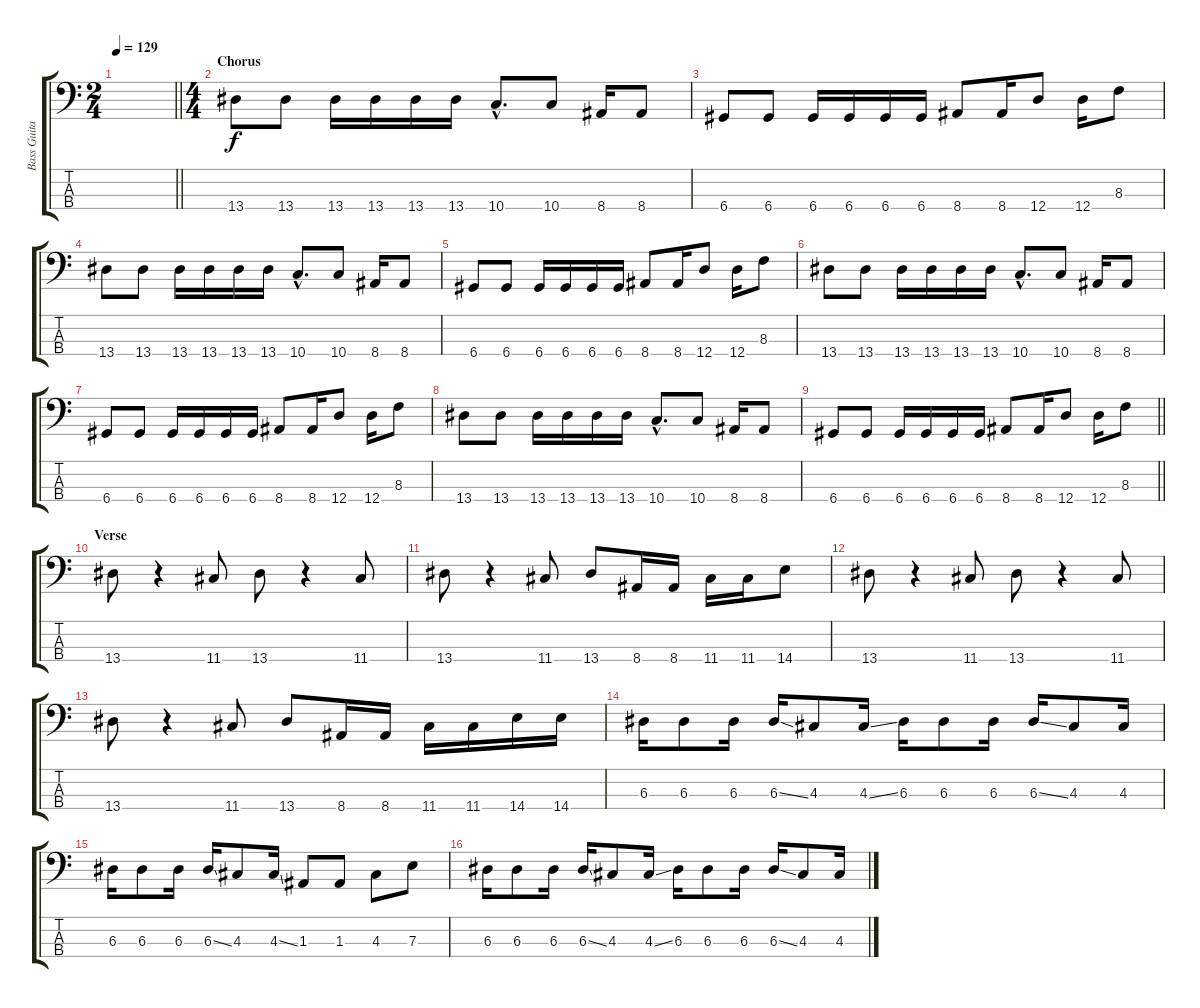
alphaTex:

\track ("Bass Guitar" "Bass Guita") {instrument electricbasspick}
\staff {score tabs}
\tuning (G2 D2 A1 D1) {hide}
\ts (2 4)
\tempo 129
\clef f4
\barLineRight lightlight
\ks c
|
\ts (4 4)
\section ("" "Chorus")
13.4.8 13.4.8 13.4.16 13.4.16 13.4.16 13.4.16 10.4{hac}.8{d} 10.4.8 8.4.16 8.4.8 |
6.4.8 6.4.8 6.4.16 6.4.16 6.4.16 6.4.16 8.4.8 8.4.16 12.4.8 12.4.16 8.3.8 |
13.4.8 13.4.8 13.4.16 13.4.16 13.4.16 13.4.16 10.4{hac}.8{d} 10.4.8 8.4.16 8.4.8 |
6.4.8 6.4.8 6.4.16 6.4.16 6.4.16 6.4.16 8.4.8 8.4.16 12.4.8 12.4.16 8.3.8 |
13.4.8 13.4.8 13.4.16 13.4.16 13.4.16 13.4.16 10.4{hac}.8{d} 10.4.8 8.4.16 8.4.8 |
6.4.8 6.4.8 6.4.16 6.4.16 6.4.16 6.4.16 8.4.8 8.4.16 12.4.8 12.4.16 8.3.8 |
13.4.8 13.4.8 13.4.16 13.4.16 13.4.16 13.4.16 10.4{hac}.8{d} 10.4.8 8.4.16 8.4.8 |
\barLineRight lightlight
6.4.8 6.4.8 6.4.16 6.4.16 6.4.16 6.4.16 8.4.8 8.4.16 12.4.8 12.4.16 8.3.8 |
\section ("" "Verse")
13.4.8 r.4 11.4.8 13.4.8 r.4 11.4.8 |
13.4.8 r.4 11.4.8 13.4.8 8.4.16 8.4.16 11.4.16 11.4.16 14.4.8 |
13.4.8 r.4 11.4.8 13.4.8 r.4 11.4.8 |
13.4.8 r.4 11.4.8 13.4.8 8.4.16 8.4.16 11.4.16 11.4.16 14.4.16 14.4.16 |
6.3.16 6.3.8 6.3.16 6.3{ss}.16 4.3.8 4.3{ss}.16 6.3.16 6.3.8 6.3.16 6.3{ss}.16 4.3.8 4.3.16 |
6.3.16 6.3.8 6.3.16 6.3{ss}.16 4.3.8 4.3{ss}.16 1.3.8 1.3.8 4.3.8 7.3.8 |
6.3.16 6.3.8 6.3.16 6.3{ss}.16 4.3.8 4.3{ss}.16 6.3.16 6.3.8 6.3.16 6.3{ss}.16 4.3.8 4.3.16
